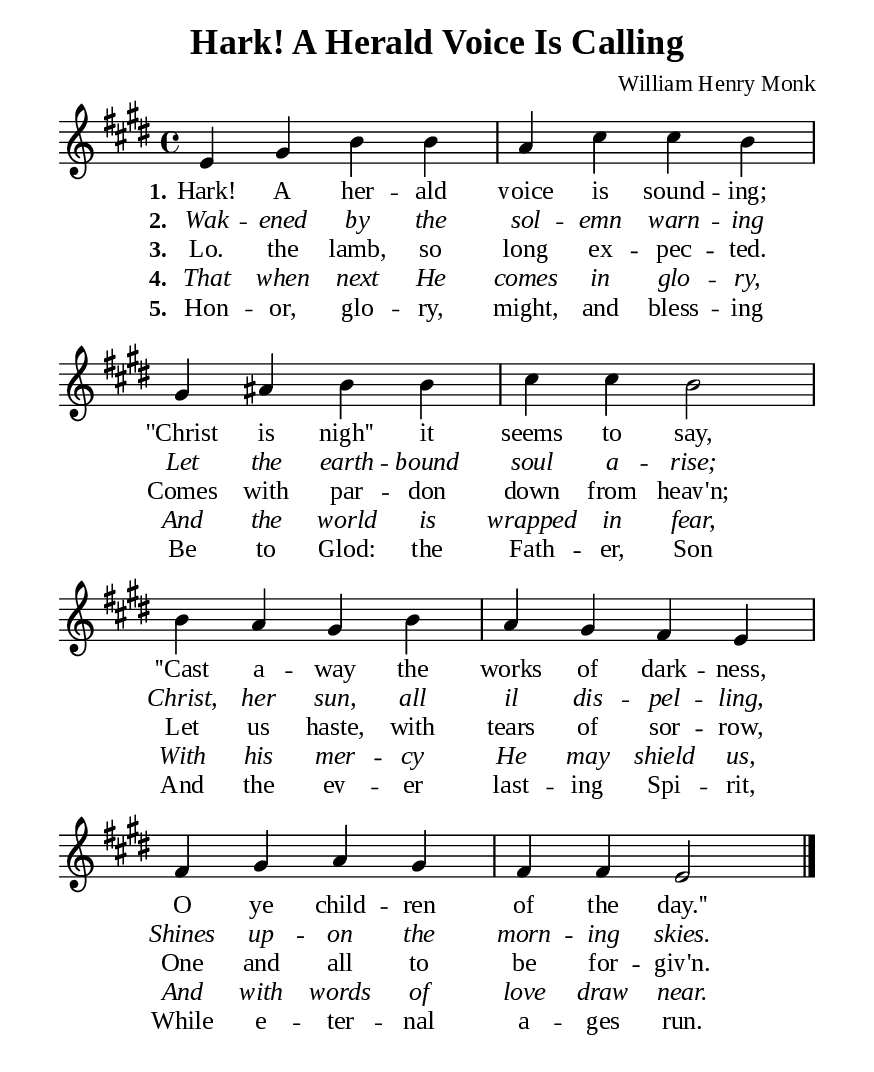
%%%%%%%%%%%%%%%%%%%%%%%%%%%%%
% CONTENTS OF THIS DOCUMENT
% 1. Common settings
% 2. Verse music
% 3. Verse lyrics
% 4. Layout
%%%%%%%%%%%%%%%%%%%%%%%%%%%%%

%%%%%%%%%%%%%%%%%%%%%%%%%%%%%
% 1. Common settings
%%%%%%%%%%%%%%%%%%%%%%%%%%%%%
\version "2.18.2"

\header {
  title = "Hark! A Herald Voice Is Calling"
  composer = "William Henry Monk"
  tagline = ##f
}

global= {
  \key e \major
  \time 4/4
  \override Score.BarNumber.break-visibility = ##(#f #f #f)
  \override Lyrics.LyricSpace.minimum-distance = #3.0
}

\paper {
  #(set-paper-size "a5")
  top-margin = 3.2\mm
  bottom-marign = 10\mm
  left-margin = 10\mm
  right-margin = 10\mm
  indent = #0
  #(define fonts
	 (make-pango-font-tree "Liberation Serif"
	 		       "Liberation Serif"
			       "Liberation Serif"
			       (/ 20 20)))
  system-system-spacing = #'((basic-distance . 3) (padding . 3))
}

printItalic = \with {
  \override LyricText.font-shape = #'italic
}

%%%%%%%%%%%%%%%%%%%%%%%%%%%%%
% 2. Verse music
%%%%%%%%%%%%%%%%%%%%%%%%%%%%%
musicVerseSoprano = \relative c' {
  %{	01	%} e4 gis b b |
  %{	02	%} a cis cis b |
  %{	03	%} gis ais b b |
  %{	04	%} cis cis b2 |
  %{	05	%} b4 a gis b |
  %{	06	%} a gis fis e |
  %{	07	%} fis gis a gis |
  %{	08	%} fis fis e2 \bar "|."
}

%%%%%%%%%%%%%%%%%%%%%%%%%%%%%
% 3. Verse lyrics
%%%%%%%%%%%%%%%%%%%%%%%%%%%%%
verseOne = \lyricmode {
  \set stanza = #"1."
  Hark! A her -- ald voice is sound -- ing;
  ''Christ is nigh'' it seems to say,
  ''Cast a -- way the works of dark -- ness,
  O ye child -- ren of the day.''
}

verseTwo = \lyricmode {
  \set stanza = #"2."
  Wak -- ened by the sol -- emn warn -- ing
  Let the earth -- bound soul a -- rise;
  Christ, her sun, all il dis -- pel -- ling,
  Shines up -- on the morn -- ing skies.
}

verseThree = \lyricmode {
  \set stanza = #"3."
  Lo. the lamb, so long ex -- pec -- ted.
  Comes with par -- don down from heav'n;
  Let us haste, with tears of sor -- row,
  One and all to be for -- giv'n.
}

verseFour = \lyricmode {
  \set stanza = #"4."
  That when next He comes in glo -- ry,
  And the world is wrapped in fear,
  With his mer -- cy He may shield us,
  And with words of love draw near.
}

verseFive = \lyricmode {
  \set stanza = #"5."
  Hon -- or, glo -- ry, might, and bless -- ing
  Be to Glod: the Fath -- er, Son
  And the ev -- er last -- ing Spi -- rit,
  While e -- ter -- nal a -- ges run.
}

%%%%%%%%%%%%%%%%%%%%%%%%%%%%%
% 4. Layout
%%%%%%%%%%%%%%%%%%%%%%%%%%%%%
\score {
    \new ChoirStaff <<
      \new Staff <<
        \clef "treble"
        \new Voice = "sopranos" { \global   \musicVerseSoprano }
      >>
      \new Lyrics \lyricsto sopranos \verseOne
      \new Lyrics \printItalic \lyricsto sopranos \verseTwo
      \new Lyrics \lyricsto sopranos \verseThree
      \new Lyrics \printItalic \lyricsto sopranos \verseFour
      \new Lyrics \lyricsto sopranos \verseFive
    >>
}
